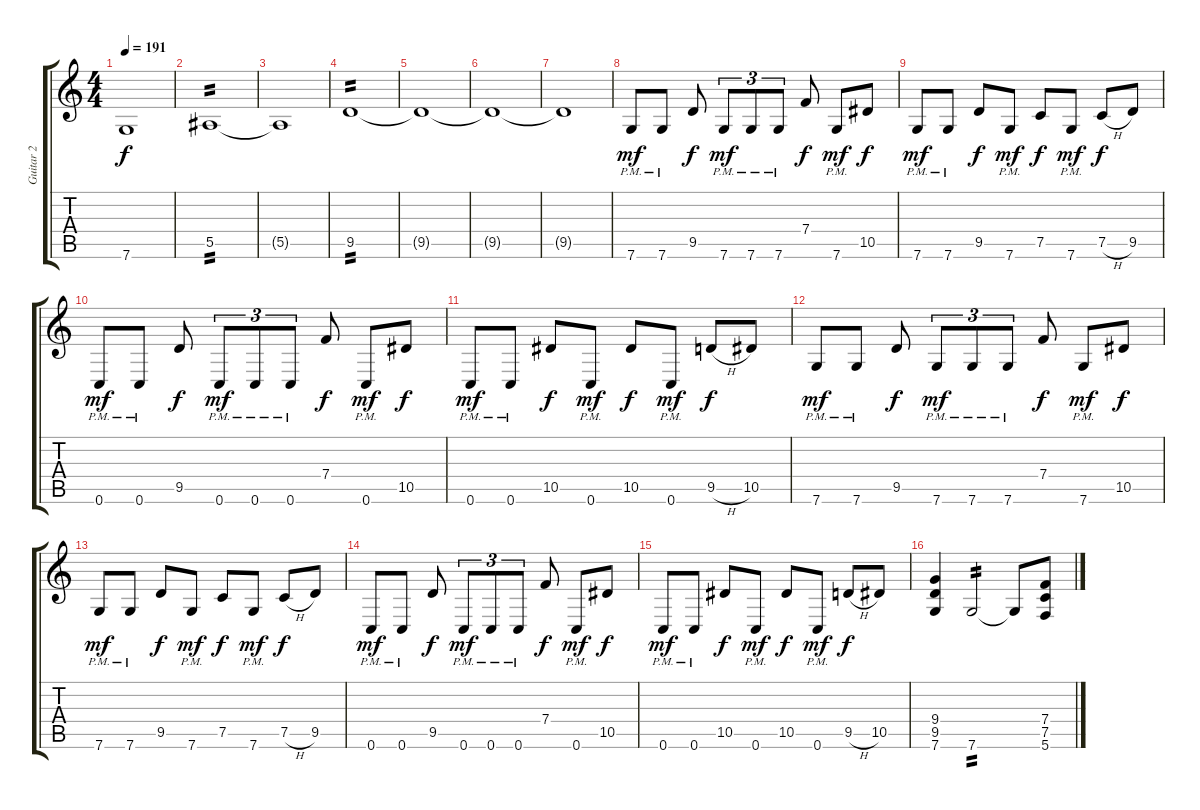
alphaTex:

\track ("Guitar 2" "Guitar 2") {instrument distortionguitar}
\staff {score tabs}
\tuning (C4 G3 Eb3 Bb2 F2 C2) {hide}
\ts (4 4)
\tempo 191
\clef g2
\ks c
7.6{t}.1{dy f} |
5.5.1{tp 2} |
5.5{t}.1 |
9.5.1{tp 2} |
9.5{t}.1 |
9.5{t}.1 |
9.5{t}.1 |
7.6{pm}.8{dy mf} 7.6{pm}.8 9.5.8{dy f} 7.6{pm}.8{tu (3 2) dy mf} 7.6{pm}.8{tu (3 2)} 7.6{pm}.8{tu (3 2)} 7.4.8{dy f} 7.6{pm}.8{dy mf} 10.5.8{dy f} |
7.6{pm}.8{dy mf} 7.6{pm}.8 9.5.8{dy f} 7.6{pm}.8{dy mf} 7.5.8{dy f} 7.6{pm}.8{dy mf} 7.5{h}.8{dy f} 9.5.8 |
0.6{pm}.8{dy mf} 0.6{pm}.8 9.5.8{dy f} 0.6{pm}.8{tu (3 2) dy mf} 0.6{pm}.8{tu (3 2)} 0.6{pm}.8{tu (3 2)} 7.4.8{dy f} 0.6{pm}.8{dy mf} 10.5.8{dy f} |
0.6{pm}.8{dy mf} 0.6{pm}.8 10.5.8{dy f} 0.6{pm}.8{dy mf} 10.5.8{dy f} 0.6{pm}.8{dy mf} 9.5{h}.8{dy f} 10.5.8 |
7.6{pm}.8{dy mf} 7.6{pm}.8 9.5.8{dy f} 7.6{pm}.8{tu (3 2) dy mf} 7.6{pm}.8{tu (3 2)} 7.6{pm}.8{tu (3 2)} 7.4.8{dy f} 7.6{pm}.8{dy mf} 10.5.8{dy f} |
7.6{pm}.8{dy mf} 7.6{pm}.8 9.5.8{dy f} 7.6{pm}.8{dy mf} 7.5.8{dy f} 7.6{pm}.8{dy mf} 7.5{h}.8{dy f} 9.5.8 |
0.6{pm}.8{dy mf} 0.6{pm}.8 9.5.8{dy f} 0.6{pm}.8{tu (3 2) dy mf} 0.6{pm}.8{tu (3 2)} 0.6{pm}.8{tu (3 2)} 7.4.8{dy f} 0.6{pm}.8{dy mf} 10.5.8{dy f} |
0.6{pm}.8{dy mf} 0.6{pm}.8 10.5.8{dy f} 0.6{pm}.8{dy mf} 10.5.8{dy f} 0.6{pm}.8{dy mf} 9.5{h}.8{dy f} 10.5.8 |
(9.4 9.5 7.6).4 7.6.2{tp 2} 7.6{t}.8 (7.4 7.5 5.6).8
